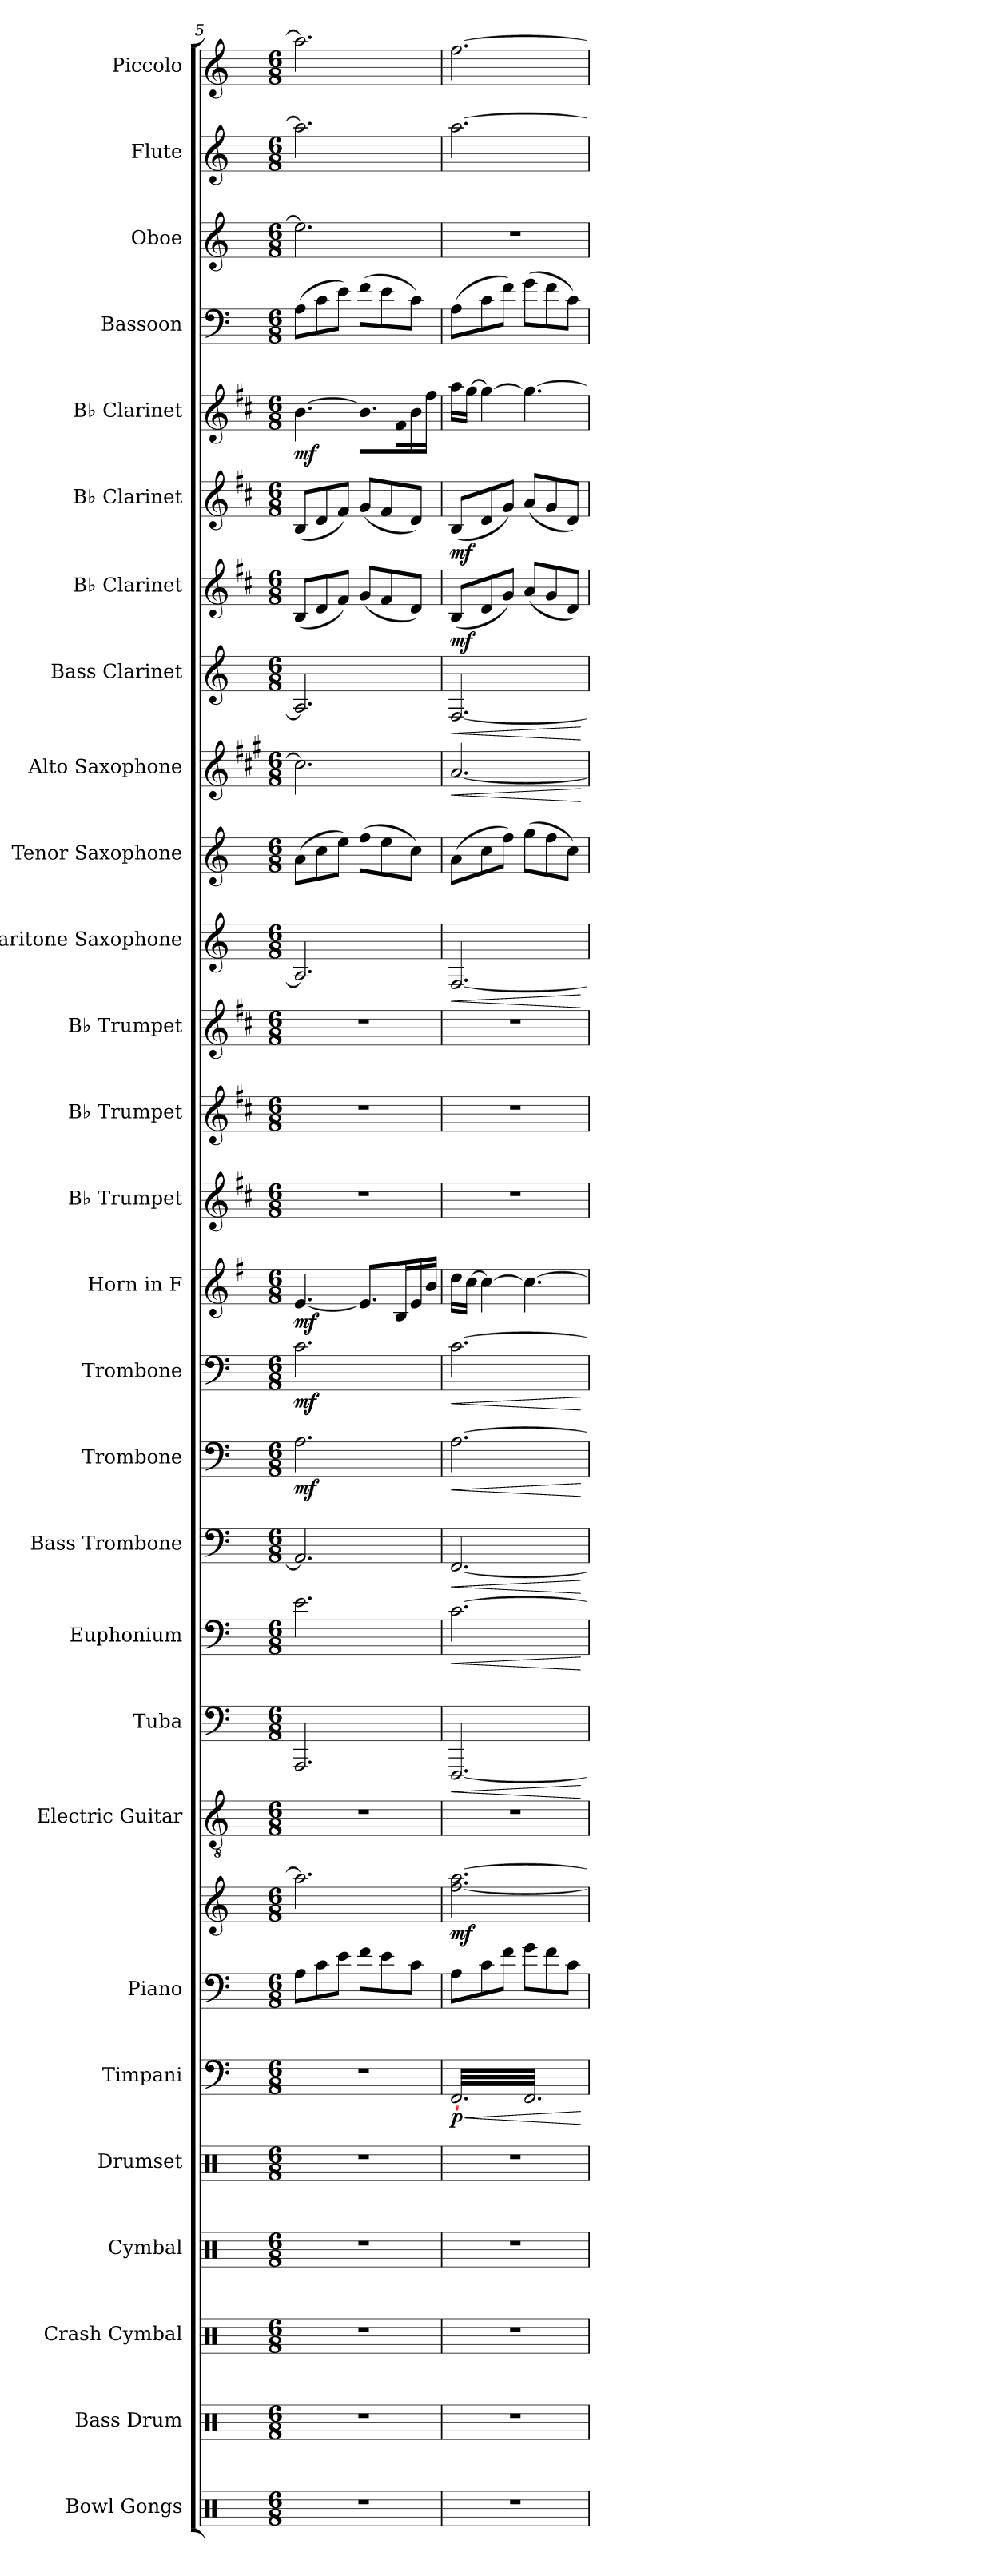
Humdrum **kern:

**kern	**kern	**kern	**kern	**kern	**kern	**dynam	**kern	**kern	**dynam	**kern	**kern	**dynam	**kern	**dynam	**kern	**dynam	**kern	**dynam	**kern	**dynam	**kern	**dynam	**kern	**kern	**kern	**kern	**dynam	**kern	**kern	**dynam	**kern	**dynam	**kern	**dynam	**kern	**dynam	**kern	**dynam	**kern	**kern	**kern	**kern
*part28	*part27	*part26	*part25	*part24	*part23	*part23	*part22	*part22	*part22	*part21	*part20	*part20	*part19	*part19	*part18	*part18	*part17	*part17	*part16	*part16	*part15	*part15	*part14	*part13	*part12	*part11	*part11	*part10	*part9	*part9	*part8	*part8	*part7	*part7	*part6	*part6	*part5	*part5	*part4	*part3	*part2	*part1
*staff29	*staff28	*staff27	*staff26	*staff25	*staff24	*staff24	*staff23	*staff22	*staff22/23	*staff21	*staff20	*staff20	*staff19	*staff19	*staff18	*staff18	*staff17	*staff17	*staff16	*staff16	*staff15	*staff15	*staff14	*staff13	*staff12	*staff11	*staff11	*staff10	*staff9	*staff9	*staff8	*staff8	*staff7	*staff7	*staff6	*staff6	*staff5	*staff5	*staff4	*staff3	*staff2	*staff1
*I"Bowl Gongs	*I"Bass Drum	*I"Crash Cymbal	*I"Cymbal	*I"Drumset	*I"Timpani	*	*I"Piano	*	*	*I"Electric Guitar	*I"Tuba	*	*I"Euphonium	*	*I"Bass Trombone	*	*I"Trombone	*	*I"Trombone	*	*I"Horn in F	*	*I"B♭ Trumpet	*I"B♭ Trumpet	*I"B♭ Trumpet	*I"Baritone Saxophone	*	*I"Tenor Saxophone	*I"Alto Saxophone	*	*I"Bass Clarinet	*	*I"B♭ Clarinet	*	*I"B♭ Clarinet	*	*I"B♭ Clarinet	*	*I"Bassoon	*I"Oboe	*I"Flute	*I"Piccolo
*I'Bw. Go.	*I'B. Dr.	*I'Cr. Cym.	*I'Cym.	*I'Drs.	*I'Timp.	*	*I'Pno.	*	*	*I'El. Guit.	*I'Tba.	*	*I'Euph.	*	*I'B. Tbn.	*	*I'Tbn.	*	*I'Tbn.	*	*	*	*I'B♭ Tpt.	*I'B♭ Tpt.	*I'B♭ Tpt.	*I'Bar. Sax.	*	*I'T. Sax.	*I'A. Sax.	*	*I'B. Cl.	*	*I'B♭ Cl.	*	*I'B♭ Cl.	*	*I'B♭ Cl.	*	*I'Bsn.	*I'Ob.	*I'Fl.	*I'Picc.
*clefX	*clefX	*clefX	*clefX	*clefX	*clefF4	*	*clefF4	*clefG2	*	*clefGv2	*clefF4	*	*clefF4	*	*clefF4	*	*clefF4	*	*clefF4	*	*clefG2	*	*clefG2	*clefG2	*clefG2	*clefG2	*	*clefG2	*clefG2	*	*clefG2	*	*clefG2	*	*clefG2	*	*clefG2	*	*clefF4	*clefG2	*clefG2	*clefG2
*	*	*	*	*	*	*	*	*	*	*	*	*	*	*	*	*	*	*	*	*	*ITrd4c7	*	*ITrd1c2	*ITrd1c2	*ITrd1c2	*ITrd12c21	*	*ITrd8c14	*ITrd5c9	*	*ITrd8c14	*	*ITrd1c2	*	*ITrd1c2	*	*ITrd1c2	*	*	*	*	*ITrd-7c-12
*k[]	*k[]	*k[]	*k[]	*k[]	*k[]	*	*k[]	*k[]	*	*k[]	*k[]	*	*k[]	*	*k[]	*	*k[]	*	*k[]	*	*k[]	*	*k[]	*k[]	*k[]	*k[]	*	*k[]	*k[]	*	*k[]	*	*k[]	*	*k[]	*	*k[]	*	*k[]	*k[]	*k[]	*k[]
*M6/8	*M6/8	*M6/8	*M6/8	*M6/8	*M6/8	*	*M6/8	*M6/8	*	*M6/8	*M6/8	*	*M6/8	*	*M6/8	*	*M6/8	*	*M6/8	*	*M6/8	*	*M6/8	*M6/8	*M6/8	*M6/8	*	*M6/8	*M6/8	*	*M6/8	*	*M6/8	*	*M6/8	*	*M6/8	*	*M6/8	*M6/8	*M6/8	*M6/8
=5	=5	=5	=5	=5	=5	=5	=5	=5	=5	=5	=5	=5	=5	=5	=5	=5	=5	=5	=5	=5	=5	=5	=5	=5	=5	=5	=5	=5	=5	=5	=5	=5	=5	=5	=5	=5	=5	=5	=5	=5	=5	=5
!	!	!	!	!	!	!	!	!	!	!	!	!	!	!	!	!	!	!LO:DY:b	!	!LO:DY:b	!	!LO:DY:b	!	!	!	!	!	!	!	!	!	!	!	!	!	!	!	!LO:DY:b	!	!	!	!
2.r	2.r	2.r	2.r	2.r	2.r	.	8A\L	2.aa\]	.	2.r	2.AAA/	.	2.e\	.	2.AA/]	.	2.A\	mf	2.c\	mf	[4.A/	mf	2.r	2.r	2.r	2.AA/]	.	(8A\L	2.e\]	.	2.AA/]	.	(8A/L	.	(8A/L	.	[4.a\	mf	(8A\L	2.ee\]	2.aa\]	2.aaa\]
.	.	.	.	.	.	.	8c\	.	.	.	.	.	.	.	.	.	.	.	.	.	.	.	.	.	.	.	.	8c\	.	.	.	.	8c/	.	8c/	.	.	.	8c\	.	.	.
.	.	.	.	.	.	.	8e\J	.	.	.	.	.	.	.	.	.	.	.	.	.	.	.	.	.	.	.	.	8e\J)	.	.	.	.	8e/J)	.	8e/J)	.	.	.	8e\J)	.	.	.
.	.	.	.	.	.	.	8f\L	.	.	.	.	.	.	.	.	.	.	.	.	.	8.A/L]	.	.	.	.	.	.	(8f\L	.	.	.	.	(8f/L	.	(8f/L	.	8.a\L]	.	(8f\L	.	.	.
.	.	.	.	.	.	.	8e\	.	.	.	.	.	.	.	.	.	.	.	.	.	.	.	.	.	.	.	.	8e\	.	.	.	.	8e/	.	8e/	.	.	.	8e\	.	.	.
.	.	.	.	.	.	.	.	.	.	.	.	.	.	.	.	.	.	.	.	.	16E/L	.	.	.	.	.	.	.	.	.	.	.	.	.	.	.	16e\L	.	.	.	.	.
.	.	.	.	.	.	.	8c\J	.	.	.	.	.	.	.	.	.	.	.	.	.	16A/	.	.	.	.	.	.	8c\J)	.	.	.	.	8c/J)	.	8c/J)	.	16a\	.	8c\J)	.	.	.
.	.	.	.	.	.	.	.	.	.	.	.	.	.	.	.	.	.	.	.	.	16e/JJ	.	.	.	.	.	.	.	.	.	.	.	.	.	.	.	16ee\JJ	.	.	.	.	.
=6	=6	=6	=6	=6	=6	=6	=6	=6	=6	=6	=6	=6	=6	=6	=6	=6	=6	=6	=6	=6	=6	=6	=6	=6	=6	=6	=6	=6	=6	=6	=6	=6	=6	=6	=6	=6	=6	=6	=6	=6	=6	=6
!	!	!	!	!	!	!LO:HP:b	!	!	!	!	!	!LO:HP:b	!	!LO:HP:b	!	!LO:HP:b	!	!LO:HP:b	!	!LO:HP:b	!	!	!	!	!	!	!LO:HP:b	!	!	!LO:HP:b	!	!LO:HP:b	!	!	!	!	!	!	!	!	!	!
!	!	!	!	!	!	!LO:DY:n=1:b	!	!	!LO:DY:b	!	!	!	!	!	!	!	!	!	!	!	!	!	!	!	!	!	!	!	!	!	!	!	!	!LO:DY:b	!	!LO:DY:b	!	!	!	!	!	!
*	*	*	*	*	*tremolo	*	*	*	*	*	*	*	*	*	*	*	*	*	*	*	*	*	*	*	*	*	*	*	*	*	*	*	*	*	*	*	*	*	*	*	*	*
2.r	2.r	2.r	2.r	2.r	[32FF/LLL	< p	8A\L	[2.ff\ [2.aa\	mf	2.r	[2.FFF/	<	[2.c\	<	[2.FF/	<	[2.A\	<	[2.c\	<	16g\LL	.	2.r	2.r	2.r	[2.FF/	<	(8A\L	[2.c/	<	[2.FF/	<	(8A/L	mf	(8A/L	mf	16gg\LL	.	(8A\L	2.r	[2.aa\	[2.fff\
.	.	.	.	.	32FF/	.	.	.	.	.	.	.	.	.	.	.	.	.	.	.	.	.	.	.	.	.	.	.	.	.	.	.	.	.	.	.	.	.	.	.	.	.
.	.	.	.	.	32FF/	.	.	.	.	.	.	.	.	.	.	.	.	.	.	.	[16f\JJ	.	.	.	.	.	.	.	.	.	.	.	.	.	.	.	[16ff\JJ	.	.	.	.	.
.	.	.	.	.	32FF/	.	.	.	.	.	.	.	.	.	.	.	.	.	.	.	.	.	.	.	.	.	.	.	.	.	.	.	.	.	.	.	.	.	.	.	.	.
.	.	.	.	.	32FF/	.	8c\	.	.	.	.	.	.	.	.	.	.	.	.	.	4f\_	.	.	.	.	.	.	8c\	.	.	.	.	8c/	.	8c/	.	4ff\_	.	8c\	.	.	.
.	.	.	.	.	32FF/	.	.	.	.	.	.	.	.	.	.	.	.	.	.	.	.	.	.	.	.	.	.	.	.	.	.	.	.	.	.	.	.	.	.	.	.	.
.	.	.	.	.	32FF/	.	.	.	.	.	.	.	.	.	.	.	.	.	.	.	.	.	.	.	.	.	.	.	.	.	.	.	.	.	.	.	.	.	.	.	.	.
.	.	.	.	.	32FF/	.	.	.	.	.	.	.	.	.	.	.	.	.	.	.	.	.	.	.	.	.	.	.	.	.	.	.	.	.	.	.	.	.	.	.	.	.
.	.	.	.	.	32FF/	.	8f\J	.	.	.	.	.	.	.	.	.	.	.	.	.	.	.	.	.	.	.	.	8f\J)	.	.	.	.	8f/J)	.	8f/J)	.	.	.	8f\J)	.	.	.
.	.	.	.	.	32FF/	.	.	.	.	.	.	.	.	.	.	.	.	.	.	.	.	.	.	.	.	.	.	.	.	.	.	.	.	.	.	.	.	.	.	.	.	.
.	.	.	.	.	32FF/	.	.	.	.	.	.	.	.	.	.	.	.	.	.	.	.	.	.	.	.	.	.	.	.	.	.	.	.	.	.	.	.	.	.	.	.	.
.	.	.	.	.	32FF/	.	.	.	.	.	.	.	.	.	.	.	.	.	.	.	.	.	.	.	.	.	.	.	.	.	.	.	.	.	.	.	.	.	.	.	.	.
.	.	.	.	.	32FF/	.	8g\L	.	.	.	.	.	.	.	.	.	.	.	.	.	4.f\_	.	.	.	.	.	.	(8g\L	.	.	.	.	(8g/L	.	(8g/L	.	4.ff\_	.	(8g\L	.	.	.
.	.	.	.	.	32FF/	.	.	.	.	.	.	.	.	.	.	.	.	.	.	.	.	.	.	.	.	.	.	.	.	.	.	.	.	.	.	.	.	.	.	.	.	.
.	.	.	.	.	32FF/	.	.	.	.	.	.	.	.	.	.	.	.	.	.	.	.	.	.	.	.	.	.	.	.	.	.	.	.	.	.	.	.	.	.	.	.	.
.	.	.	.	.	32FF/	.	.	.	.	.	.	.	.	.	.	.	.	.	.	.	.	.	.	.	.	.	.	.	.	.	.	.	.	.	.	.	.	.	.	.	.	.
.	.	.	.	.	32FF/	.	8f\	.	.	.	.	.	.	.	.	.	.	.	.	.	.	.	.	.	.	.	.	8f\	.	.	.	.	8f/	.	8f/	.	.	.	8f\	.	.	.
.	.	.	.	.	32FF/	.	.	.	.	.	.	.	.	.	.	.	.	.	.	.	.	.	.	.	.	.	.	.	.	.	.	.	.	.	.	.	.	.	.	.	.	.
.	.	.	.	.	32FF/	.	.	.	.	.	.	.	.	.	.	.	.	.	.	.	.	.	.	.	.	.	.	.	.	.	.	.	.	.	.	.	.	.	.	.	.	.
.	.	.	.	.	32FF/	.	.	.	.	.	.	.	.	.	.	.	.	.	.	.	.	.	.	.	.	.	.	.	.	.	.	.	.	.	.	.	.	.	.	.	.	.
.	.	.	.	.	32FF/	.	8c\J	.	.	.	.	.	.	.	.	.	.	.	.	.	.	.	.	.	.	.	.	8c\J)	.	.	.	.	8c/J)	.	8c/J)	.	.	.	8c\J)	.	.	.
.	.	.	.	.	32FF/	.	.	.	.	.	.	.	.	.	.	.	.	.	.	.	.	.	.	.	.	.	.	.	.	.	.	.	.	.	.	.	.	.	.	.	.	.
.	.	.	.	.	32FF/	.	.	.	.	.	.	.	.	.	.	.	.	.	.	.	.	.	.	.	.	.	.	.	.	.	.	.	.	.	.	.	.	.	.	.	.	.
.	.	.	.	.	32FF/JJJ	.	.	.	.	.	.	.	.	.	.	.	.	.	.	.	.	.	.	.	.	.	.	.	.	.	.	.	.	.	.	.	.	.	.	.	.	.
*	*	*	*	*	*Xtremolo	*	*	*	*	*	*	*	*	*	*	*	*	*	*	*	*	*	*	*	*	*	*	*	*	*	*	*	*	*	*	*	*	*	*	*	*	*
.	.	.	.	.	.	[	.	.	.	.	.	[	.	[	.	[	.	[	.	[	.	.	.	.	.	.	[	.	.	[	.	[	.	.	.	.	.	.	.	.	.	.
=	=	=	=	=	=	=	=	=	=	=	=	=	=	=	=	=	=	=	=	=	=	=	=	=	=	=	=	=	=	=	=	=	=	=	=	=	=	=	=	=	=	=
*-	*-	*-	*-	*-	*-	*-	*-	*-	*-	*-	*-	*-	*-	*-	*-	*-	*-	*-	*-	*-	*-	*-	*-	*-	*-	*-	*-	*-	*-	*-	*-	*-	*-	*-	*-	*-	*-	*-	*-	*-	*-	*-
